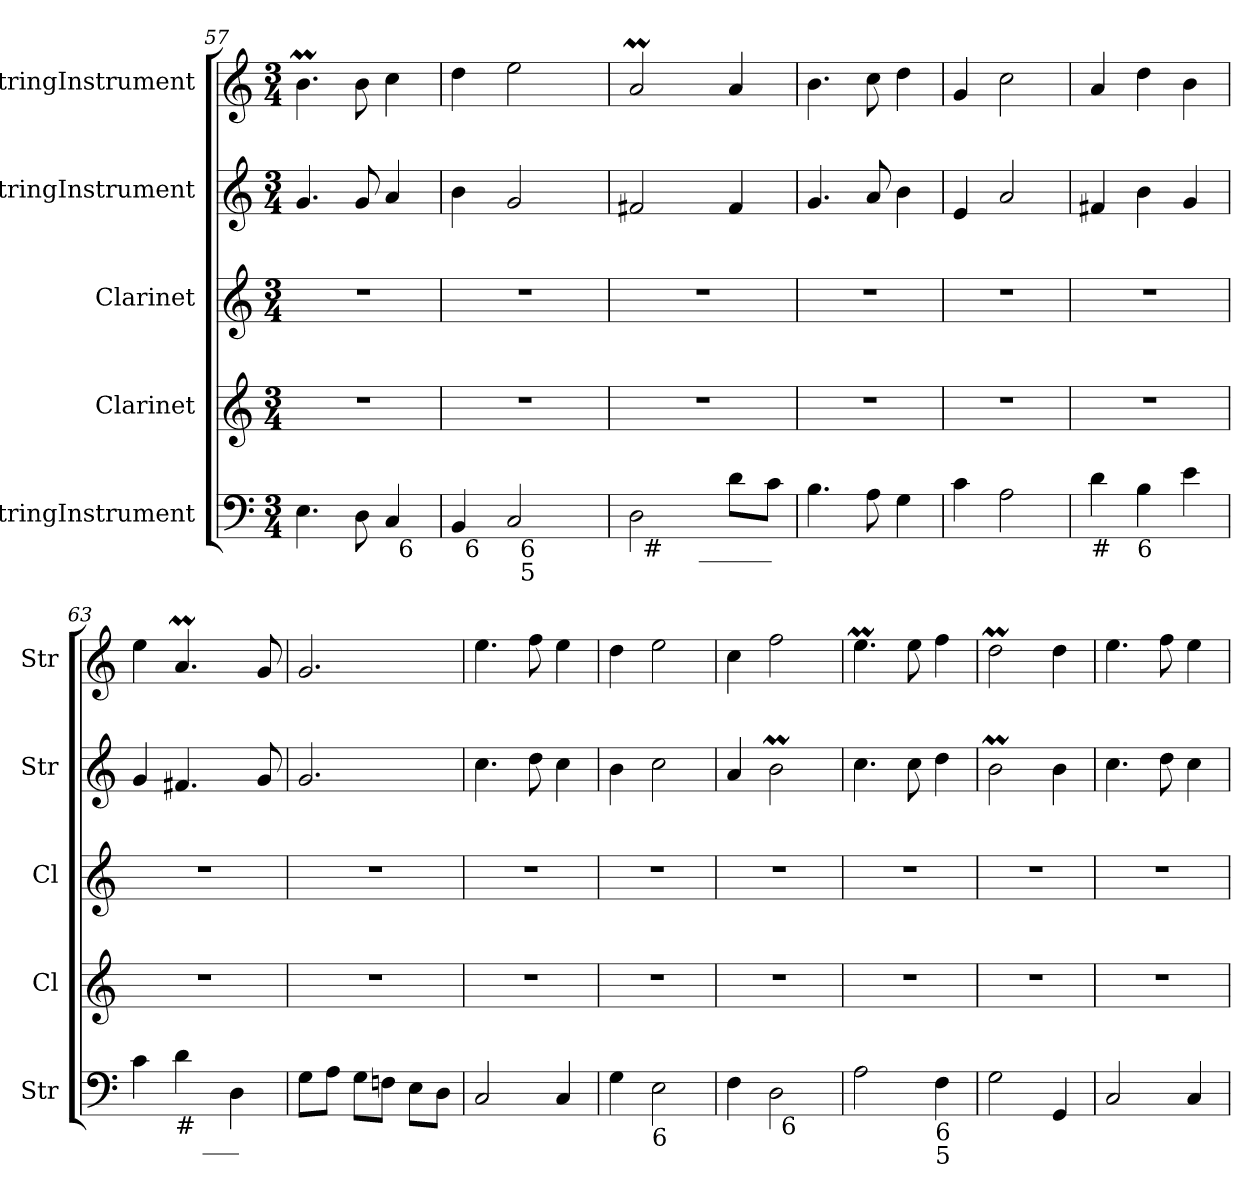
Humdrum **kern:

**kern	**kern	**kern	**kern	**kern
*part5	*part4	*part3	*part2	*part1
*staff5	*staff4	*staff3	*staff2	*staff1
*I"StringInstrument	*I"Clarinet	*I"Clarinet	*I"StringInstrument	*I"StringInstrument
*I'Str	*I'Cl	*I'Cl	*I'Str	*I'Str
*clefF4	*clefG2	*clefG2	*clefG2	*clefG2
*	*ITrd1c2	*ITrd1c2	*	*
*k[]	*k[b-e-]	*k[b-e-]	*k[]	*k[]
*C:	*B-:	*B-:	*C:	*C:
*M3/4	*M3/4	*M3/4	*M3/4	*M3/4
=57	=57	=57	=57	=57
*^	*	*	*	*
4.E\	2ryy	2.r	2.r	4.g/	4.bm\
8D\	.	.	.	8g/	8b\
4C/	32ryy	.	.	4a/	4cc\
!	!LO:TX:b:t=6	!	!	!	!
.	8..ryy	.	.	.	.
=58	=58	=58	=58	=58	=58
*	*^	*	*	*	*
4BB/	32ryy	4ryy	2.r	2.r	4b\	4dd\
!	!LO:TX:b:t=6	!	!	!	!	!
.	2ryy	.	.	.	.	.
2C/	.	32ryy	.	.	2g/	2ee\
!	!	!LO:TX:b:t=6\n5	!	!	!	!
.	.	4...ryy	.	.	.	.
.	8..ryy	.	.	.	.	.
!!LO:PB:g=z
=59	=59	=59	=59	=59	=59	=59
2D\	32ryy	4.ryy	2.r	2.r	2f#X/	2aM/
!	!LO:TX:b:t=#	!	!	!	!	!
.	2ryy	.	.	.	.	.
!	!	!LO:TX:b:t=______	!	!	!	!
.	.	4.ryy	.	.	.	.
8d\L	.	.	.	.	4f#/	4a/
.	8..ryy	.	.	.	.	.
8c\J	.	.	.	.	.	.
=60	=60	=60	=60	=60	=60	=60
!LO:TX:b:t=6	!	!	!	!	!	!
*v	*v	*v	*	*	*	*
4.B\	2.r	2.r	4.g/	4.b\
8A\	.	.	8a/	8cc\
4G\	.	.	4b\	4dd\
=61	=61	=61	=61	=61
4c\	2.r	2.r	4e/	4g/
2A\	.	.	2a/	2cc\
=62	=62	=62	=62	=62
!LO:TX:b:t=#	!	!	!	!
4d\	2.r	2.r	4f#X/	4a/
!LO:TX:b:t=6	!	!	!	!
4B\	.	.	4b\	4dd\
4e\	.	.	4g/	4b\
=63	=63	=63	=63	=63
!LO:TX:b:t=6\n5	!	!	!	!
*^	*	*	*	*
4c\	4.ryy	2.r	2.r	4g/	4ee\
!LO:TX:b:t=#	!	!	!	!	!
4d\	.	.	.	4.f#X/	4.aM/
!	!LO:TX:b:t=___	!	!	!	!
.	4.ryy	.	.	.	.
4D\	.	.	.	.	.
.	.	.	.	8g/	8g/
*v	*v	*	*	*	*
=64	=64	=64	=64	=64
8G\L	2.r	2.r	2.g/	2.g/
8A\J	.	.	.	.
8G\L	.	.	.	.
8Fn\J	.	.	.	.
8E\L	.	.	.	.
8D\J	.	.	.	.
=65	=65	=65	=65	=65
2C/	2.r	2.r	4.cc\	4.ee\
.	.	.	8dd\	8ff\
4C/	.	.	4cc\	4ee\
!!LO:LB:g=z
=66	=66	=66	=66	=66
4G\	2.r	2.r	4b\	4dd\
!LO:TX:b:t=6	!	!	!	!
2E\	.	.	2cc\	2ee\
=67	=67	=67	=67	=67
*^	*	*	*	*
4F\	4ryy	2.r	2.r	4a/	4cc\
2D\	32ryy	.	.	2bm\	2ff\
!	!LO:TX:b:t=6	!	!	!	!
.	4...ryy	.	.	.	.
*v	*v	*	*	*	*
=68	=68	=68	=68	=68
2A\	2.r	2.r	4.cc\	4.eem\
.	.	.	8cc\	8ee\
!LO:TX:b:t=6\n5	!	!	!	!
4F\	.	.	4dd\	4ff\
=69	=69	=69	=69	=69
2G\	2.r	2.r	2bm\	2ddM\
4GG/	.	.	4b\	4dd\
=70	=70	=70	=70	=70
2C/	2.r	2.r	4.cc\	4.ee\
.	.	.	8dd\	8ff\
4C/	.	.	4cc\	4ee\
=	=	=	=	=
*-	*-	*-	*-	*-
